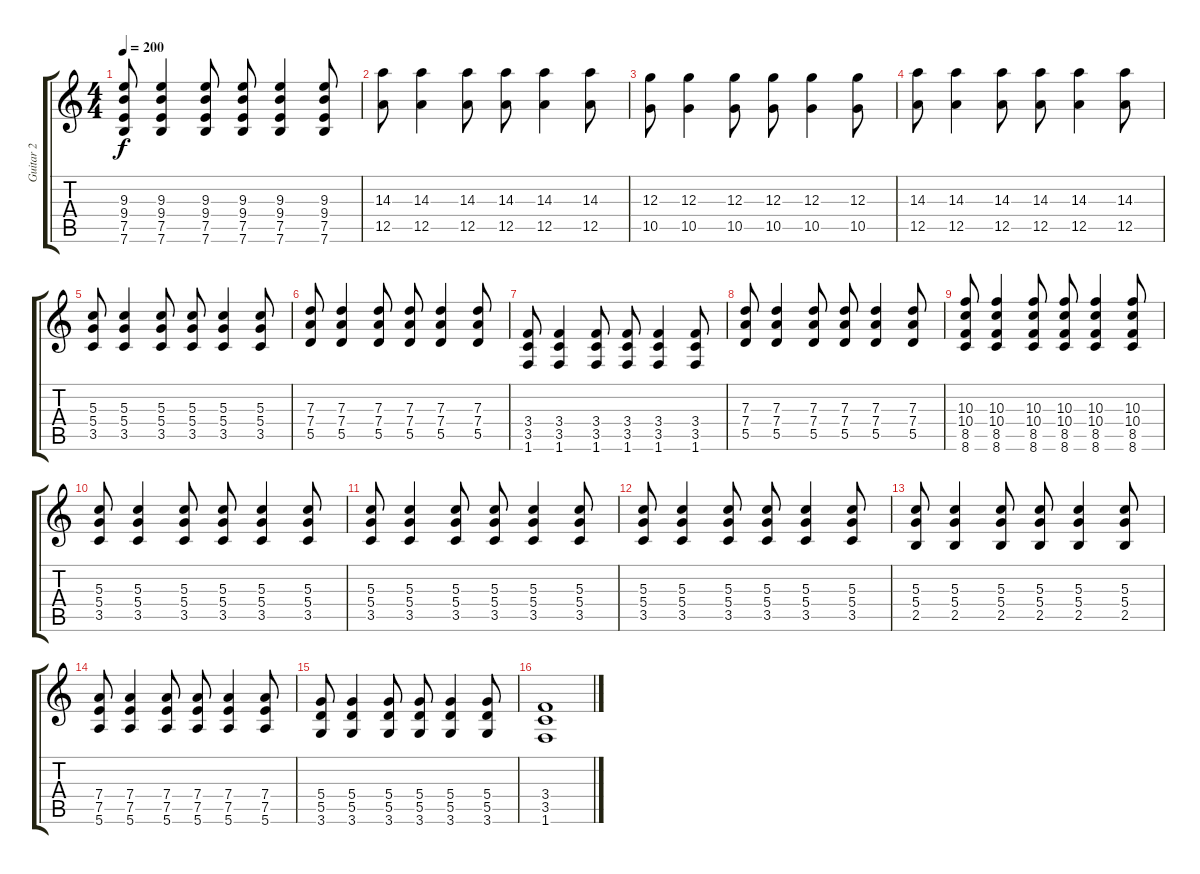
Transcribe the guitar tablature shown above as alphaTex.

\track ("Guitar 2" "Guitar 2") {instrument distortionguitar}
\staff {score tabs}
\tuning (E4 B3 G3 D3 A2 E2) {hide}
\ts (4 4)
\tempo 200
\clef g2
\ks c
(9.3 9.4 7.5 7.6).8{dy f} (9.3 9.4 7.5 7.6).4 (9.3 9.4 7.5 7.6).8 (9.3 9.4 7.5 7.6).8 (9.3 9.4 7.5 7.6).4 (9.3 9.4 7.5 7.6).8 |
(14.3 12.5).8 (14.3 12.5).4 (14.3 12.5).8 (14.3 12.5).8 (14.3 12.5).4 (14.3 12.5).8 |
(12.3 10.5).8 (12.3 10.5).4 (12.3 10.5).8 (12.3 10.5).8 (12.3 10.5).4 (12.3 10.5).8 |
(14.3 12.5).8 (14.3 12.5).4 (14.3 12.5).8 (14.3 12.5).8 (14.3 12.5).4 (14.3 12.5).8 |
(5.3 5.4 3.5).8 (5.3 5.4 3.5).4 (5.3 5.4 3.5).8 (5.3 5.4 3.5).8 (5.3 5.4 3.5).4 (5.3 5.4 3.5).8 |
(7.3 7.4 5.5).8 (7.3 7.4 5.5).4 (7.3 7.4 5.5).8 (7.3 7.4 5.5).8 (7.3 7.4 5.5).4 (7.3 7.4 5.5).8 |
(3.4 3.5 1.6).8 (3.4 3.5 1.6).4 (3.4 3.5 1.6).8 (3.4 3.5 1.6).8 (3.4 3.5 1.6).4 (3.4 3.5 1.6).8 |
(7.3 7.4 5.5).8 (7.3 7.4 5.5).4 (7.3 7.4 5.5).8 (7.3 7.4 5.5).8 (7.3 7.4 5.5).4 (7.3 7.4 5.5).8 |
(10.3 10.4 8.5 8.6).8 (10.3 10.4 8.5 8.6).4 (10.3 10.4 8.5 8.6).8 (10.3 10.4 8.5 8.6).8 (10.3 10.4 8.5 8.6).4 (10.3 10.4 8.5 8.6).8 |
(5.3 5.4 3.5).8 (5.3 5.4 3.5).4 (5.3 5.4 3.5).8 (5.3 5.4 3.5).8 (5.3 5.4 3.5).4 (5.3 5.4 3.5).8 |
(5.3 5.4 3.5).8 (5.3 5.4 3.5).4 (5.3 5.4 3.5).8 (5.3 5.4 3.5).8 (5.3 5.4 3.5).4 (5.3 5.4 3.5).8 |
(5.3 5.4 3.5).8 (5.3 5.4 3.5).4 (5.3 5.4 3.5).8 (5.3 5.4 3.5).8 (5.3 5.4 3.5).4 (5.3 5.4 3.5).8 |
(5.3 5.4 2.5).8 (5.3 5.4 2.5).4 (5.3 5.4 2.5).8 (5.3 5.4 2.5).8 (5.3 5.4 2.5).4 (5.3 5.4 2.5).8 |
(7.4 7.5 5.6).8 (7.4 7.5 5.6).4 (7.4 7.5 5.6).8 (7.4 7.5 5.6).8 (7.4 7.5 5.6).4 (7.4 7.5 5.6).8 |
(5.4 5.5 3.6).8 (5.4 5.5 3.6).4 (5.4 5.5 3.6).8 (5.4 5.5 3.6).8 (5.4 5.5 3.6).4 (5.4 5.5 3.6).8 |
(3.4 3.5 1.6).1
